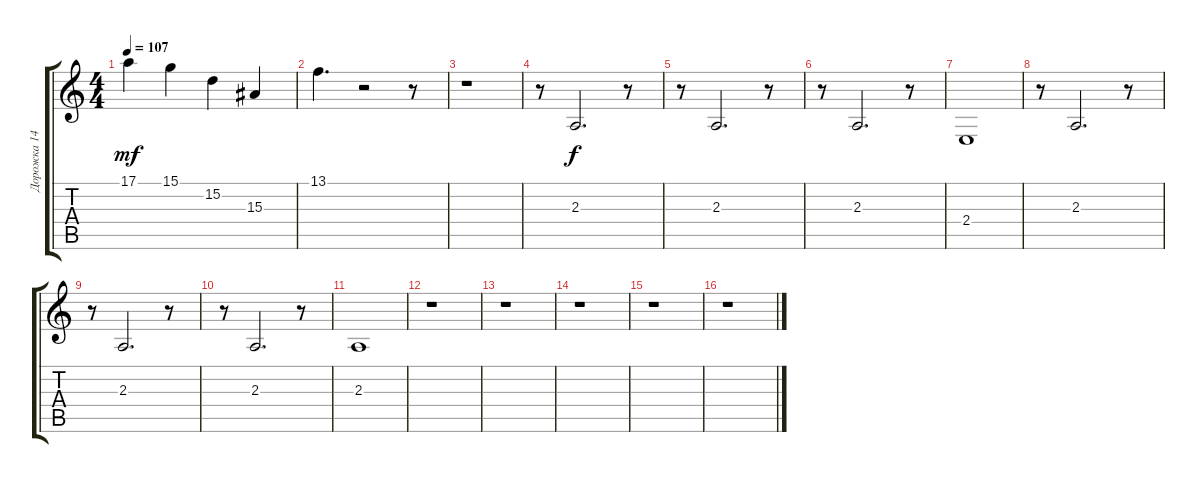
\track ("Дорожка 14" "Дорожка 14") {instrument stringensemble1}
\staff {score tabs}
\tuning (E4 B3 G3 D3 A2 E2) {hide}
\ts (4 4)
\tempo 107
\clef g2
\ks c
17.1.4{dy mf} 15.1.4 15.2.4 15.3.4 |
13.1.4{d} r.2 r.8 |
r.1 |
r.8 2.3.2{d dy f} r.8 |
r.8 2.3.2{d} r.8 |
r.8 2.3.2{d} r.8 |
2.4.1 |
r.8 2.3.2{d} r.8 |
r.8 2.3.2{d} r.8 |
r.8 2.3.2{d} r.8 |
2.3.1 |
r.1 |
r.1 |
r.1 |
r.1 |
r.1
